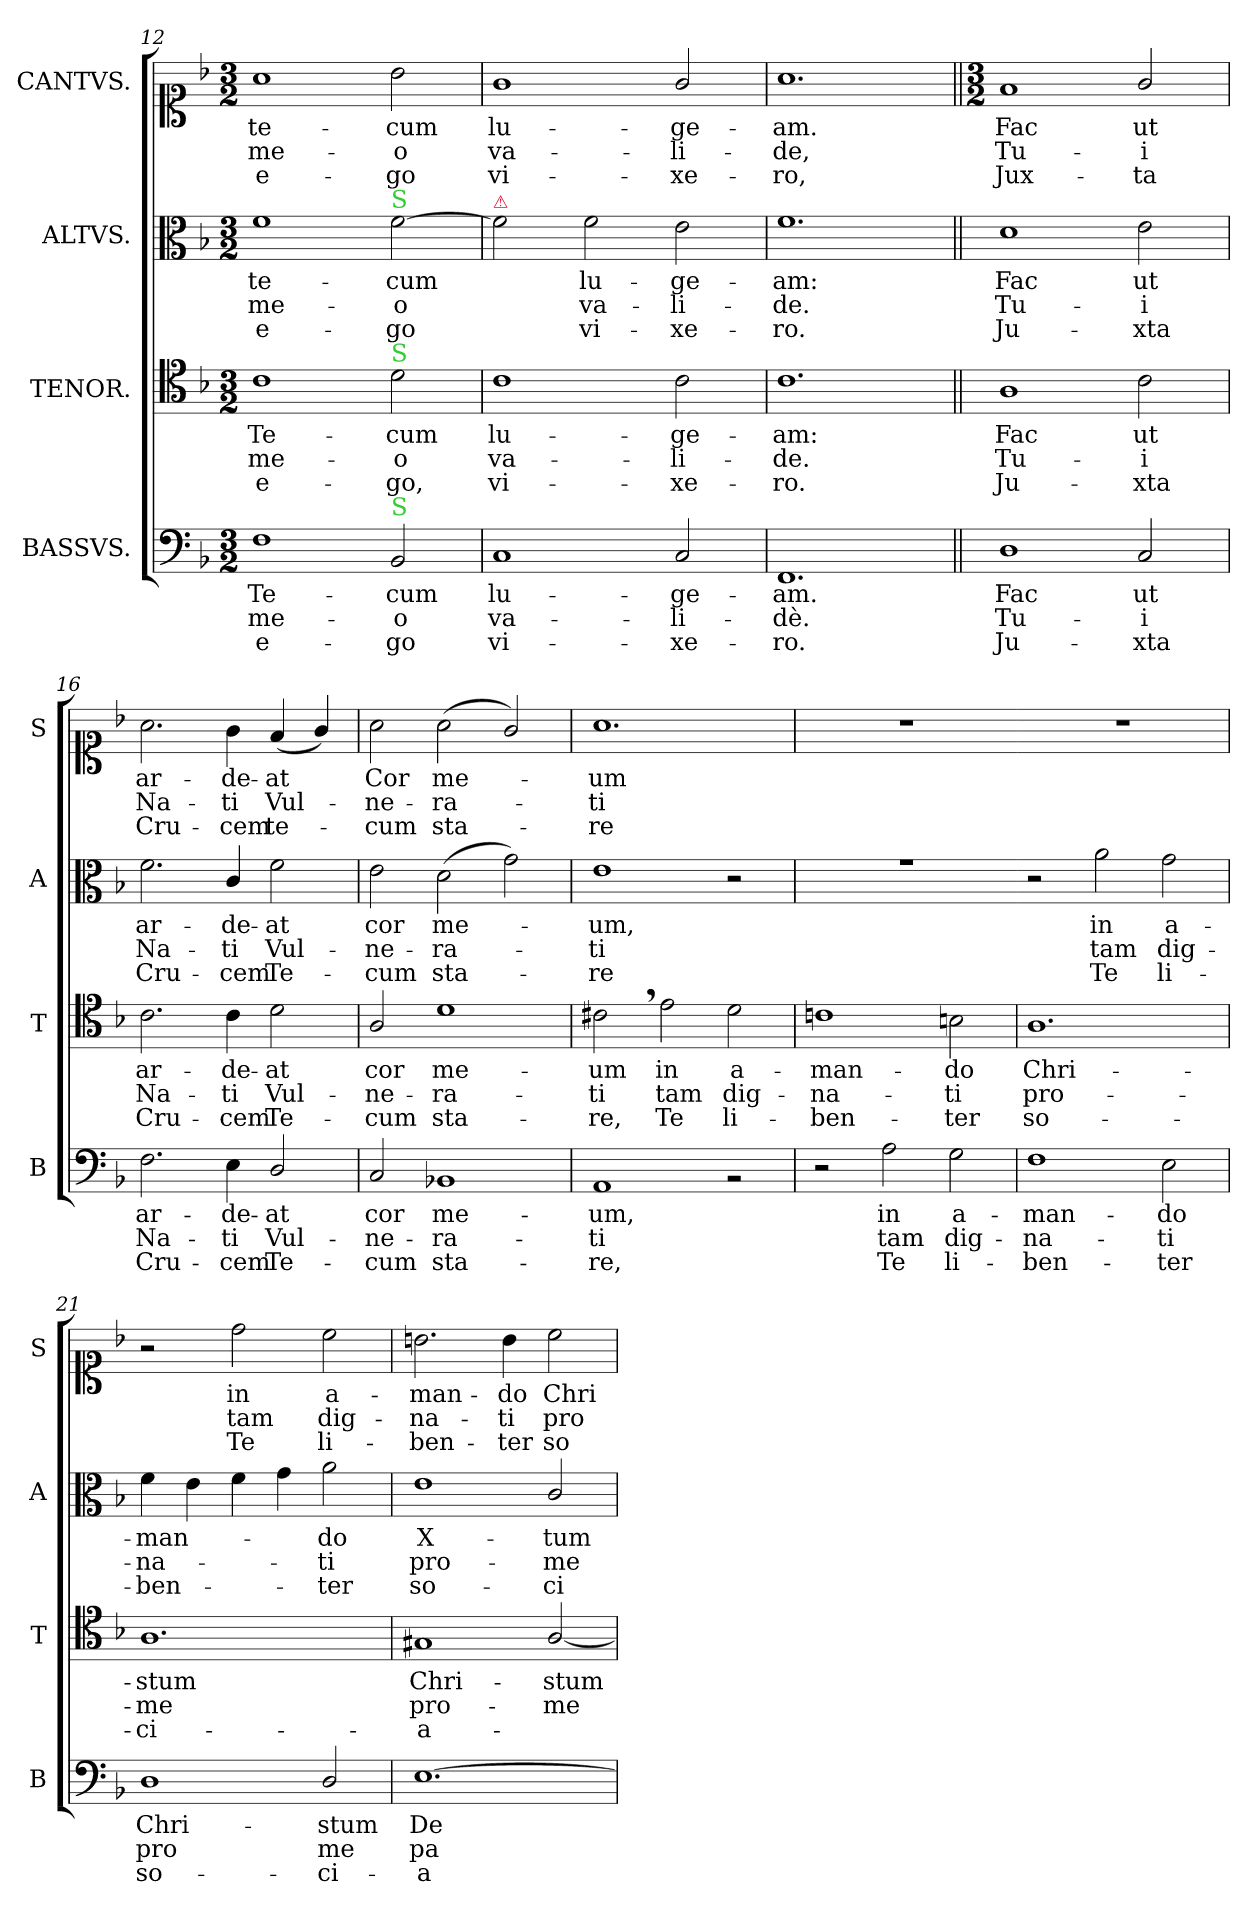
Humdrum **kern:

**kern	**text	**text	**text	**kern	**text	**text	**text	**kern	**text	**text	**text	**kern	**text	**text	**text
*part4	*part4	*part4	*part4	*part3	*part3	*part3	*part3	*part2	*part2	*part2	*part2	*part1	*part1	*part1	*part1
*staff4	*staff4	*staff4	*staff4	*staff3	*staff3	*staff3	*staff3	*staff2	*staff2	*staff2	*staff2	*staff1	*staff1	*staff1	*staff1
*I"BASSVS.	*	*	*	*I"TENOR.	*	*	*	*I"ALTVS.	*	*	*	*I"CANTVS.	*	*	*
*I'B	*	*	*	*I'T	*	*	*	*I'A	*	*	*	*I'S	*	*	*
*clefF4	*	*	*	*clefC4	*	*	*	*clefC3	*	*	*	*clefC1	*	*	*
*k[b-]	*	*	*	*k[b-]	*	*	*	*k[b-]	*	*	*	*k[b-]	*	*	*
*M3/2	*	*	*	*M3/2	*	*	*	*M3/2	*	*	*	*M3/2	*	*	*
=12	=12	=12	=12	=12	=12	=12	=12	=12	=12	=12	=12	=12	=12	=12	=12
1F	Te-	me-	e-	1c	Te-	me-	e-	1f	te-	me-	e-	1a	te-	me-	e-
!	!	!	!	!	!	!	!	!LO:TX:a:color=limegreen:t=S	!	!	!	!	!	!	!
!	!	!	!	!LO:TX:a:color=limegreen:t=S	!	!	!	!	!	!	!	!	!	!	!
!LO:TX:a:color=limegreen:t=S	!	!	!	!	!	!	!	!	!	!	!	!	!	!	!
2BB-/	-cum	-o	-go	2d\	-cum	-o	-go,	[2f\	-cum	-o	-go	2b-\	-cum	-o	-go
=13	=13	=13	=13	=13	=13	=13	=13	=13	=13	=13	=13	=13	=13	=13	=13
!	!	!	!	!	!	!	!	!LO:TX:a:color=crimson:t=⚠	!	!	!	!	!	!	!
1C	lu-	va-	vi-	1c	lu-	va-	vi-	2f\]	.	.	.	1g	lu-	va-	vi-
.	.	.	.	.	.	.	.	2f\	lu-	va-	vi-	.	.	.	.
2C/	-ge-	-li-	-xe-	2c\	-ge-	-li-	-xe-	2e\	-ge-	-li-	-xe-	2g/	-ge-	-li-	-xe-
=14	=14	=14	=14	=14	=14	=14	=14	=14	=14	=14	=14	=14	=14	=14	=14
1.FF	-am.	-dè.	-ro.	1.c	-am:	-de.	-ro.	1.f	-am:	-de.	-ro.	1.a	-am.	-de,	-ro,
=15||	=15||	=15||	=15||	=15||	=15||	=15||	=15||	=15||	=15||	=15||	=15||	=15||	=15||	=15||	=15||
*	*	*	*	*	*	*	*	*	*	*	*	*M3/2	*	*	*
1D	Fac	Tu-	Ju-	1A	Fac	Tu-	Ju-	1d	Fac	Tu-	Ju-	1f	Fac	Tu-	Jux-
2C/	ut	-i	-xta	2c\	ut	-i	-xta	2e\	ut	-i	-xta	2g/	ut	-i	-ta
=16	=16	=16	=16	=16	=16	=16	=16	=16	=16	=16	=16	=16	=16	=16	=16
2.F\	ar-	Na-	Cru-	2.c\	ar-	Na-	Cru-	2.f\	ar-	Na-	Cru-	2.a\	ar-	Na-	Cru-
4E\	-de-	-ti	-cem	4c\	-de-	-ti	-cem	4c/	-de-	-ti	-cem	4g\	-de-	-ti	-cem
2D/	-at	Vul-	Te-	2d\	-at	Vul-	Te-	2f\	-at	Vul-	Te-	(4f/	-at	Vul-	te-
.	.	.	.	.	.	.	.	.	.	.	.	4g/)	.	.	.
=17	=17	=17	=17	=17	=17	=17	=17	=17	=17	=17	=17	=17	=17	=17	=17
2C/	cor	-ne-	-cum	2A/	cor	-ne-	-cum	2e\	cor	-ne-	-cum	2a\	Cor	-ne-	-cum
1BB-X	me-	-ra-	sta-	1d	me-	-ra-	sta-	(2d\	me-	-ra-	sta-	(2a\	me-	-ra-	sta-
.	.	.	.	.	.	.	.	2g\)	.	.	.	2g/)	.	.	.
=18	=18	=18	=18	=18	=18	=18	=18	=18	=18	=18	=18	=18	=18	=18	=18
1AA	-um,	-ti	-re,	2c#X,<\	-um	-ti	-re,	1e	-um,	-ti	-re	1.a	-um	-ti	-re
.	.	.	.	2e\	in	tam	Te	.	.	.	.	.	.	.	.
2rBB	.	.	.	2d\	a-	dig-	li-	2r	.	.	.	.	.	.	.
=19	=19	=19	=19	=19	=19	=19	=19	=19	=19	=19	=19	=19	=19	=19	=19
2r	.	.	.	1cn	-man-	-na-	-ben-	1.rg	.	.	.	1.r	.	.	.
2A\	in	tam	Te	.	.	.	.	.	.	.	.	.	.	.	.
2G\	a-	dig-	li-	2Bn\	-do	-ti	-ter	.	.	.	.	.	.	.	.
=20	=20-	=20-	=20-	=20	=20-	=20-	=20-	=20	=20-	=20-	=20-	=20-	=20-	=20-	=20-
1F	-man-	-na-	-ben-	1.A	Chri-	pro-	so-	2r	.	.	.	1.r	.	.	.
.	.	.	.	.	.	.	.	2a\	in	tam	Te	.	.	.	.
2E\	-do	-ti	-ter	.	.	.	.	2g\	a-	dig-	li-	.	.	.	.
=21	=21	=21	=21	=21	=21	=21	=21	=21	=21	=21	=21	=21	=21	=21	=21
1D	Chri-	pro	so-	1.A	-stum	-me	-ci-	4f\	-man-	-na-	-ben-	2r	.	.	.
.	.	.	.	.	.	.	.	4e\	.	.	.	.	.	.	.
.	.	.	.	.	.	.	.	4f\	.	.	.	2dd\	in	tam	Te
.	.	.	.	.	.	.	.	4g\	.	.	.	.	.	.	.
2D/	-stum	me	-ci-	.	.	.	.	2a\	-do	-ti	-ter	2cc\	a-	dig-	li-
=22	=22	=22	=22	=22	=22	=22	=22	=22	=22	=22	=22	=22	=22	=22	=22
!	!	!	!	!	!LO:LY:i	!LO:LY:i	!	!	!	!	!	!	!	!	!
[1.E	De-	pa-	-a-	1G#X	Chri-	pro-	a-	1e	X-	pro-	so-	2.bn\	-man-	-na-	-ben-
.	.	.	.	.	.	.	.	.	.	.	.	4b\	-do	-ti	-ter
!	!	!	!	!	!LO:LY:i	!LO:LY:i	!	!	!	!	!	!	!	!	!
.	.	.	.	[2A/	-stum	-me	.	2c/	-tum	-me	-ci-	2cc\	Chri-	pro-	so-
=	=	=	=	=	=	=	=	=	=	=	=	=	=	=	=
*-	*-	*-	*-	*-	*-	*-	*-	*-	*-	*-	*-	*-	*-	*-	*-
